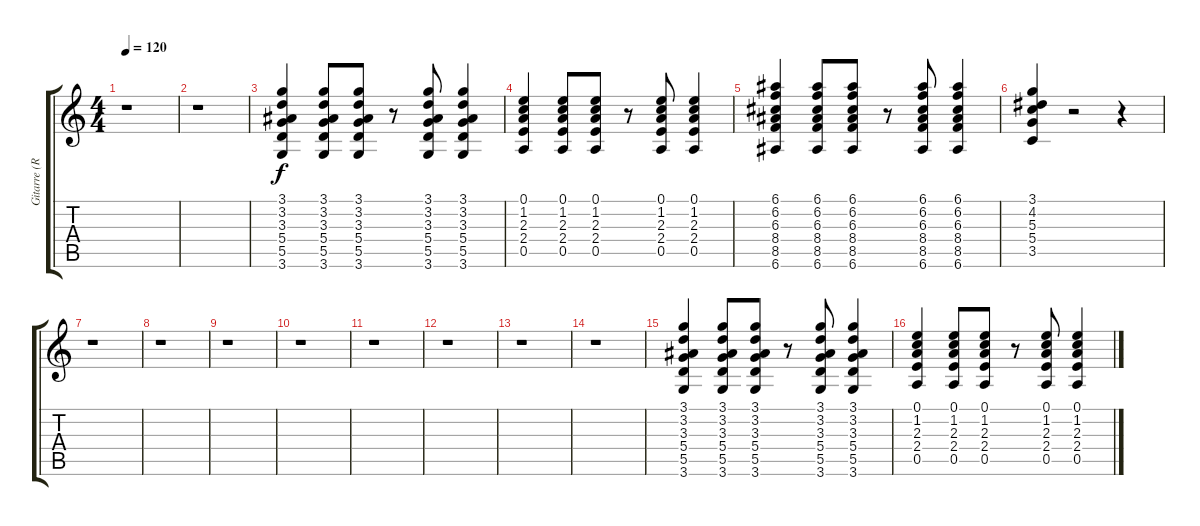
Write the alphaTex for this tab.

\track ("Gitarre (Rytthmus)" "Gitarre (R") {instrument acousticguitarsteel}
\staff {score tabs}
\tuning (E4 B3 G3 D3 A2 E2) {hide}
\ts (4 4)
\tempo 120
\clef g2
\ks c
r.1{dy f} |
r.1 |
(3.1 3.2 3.3 5.4 5.5 3.6).4 (3.1 3.2 3.3 5.4 5.5 3.6).8 (3.1 3.2 3.3 5.4 5.5 3.6).8 r.8 (3.1 3.2 3.3 5.4 5.5 3.6).8 (3.1 3.2 3.3 5.4 5.5 3.6).4 |
(0.1 1.2 2.3 2.4 0.5).4 (0.1 1.2 2.3 2.4 0.5).8 (0.1 1.2 2.3 2.4 0.5).8 r.8 (0.1 1.2 2.3 2.4 0.5).8 (0.1 1.2 2.3 2.4 0.5).4 |
(6.1 6.2 6.3 8.4 8.5 6.6).4 (6.1 6.2 6.3 8.4 8.5 6.6).8 (6.1 6.2 6.3 8.4 8.5 6.6).8 r.8 (6.1 6.2 6.3 8.4 8.5 6.6).8 (6.1 6.2 6.3 8.4 8.5 6.6).4 |
(3.1 4.2 5.3 5.4 3.5).4 r.2 r.4 |
r.1 |
r.1 |
r.1 |
r.1 |
r.1 |
r.1 |
r.1 |
r.1 |
(3.1 3.2 3.3 5.4 5.5 3.6).4 (3.1 3.2 3.3 5.4 5.5 3.6).8 (3.1 3.2 3.3 5.4 5.5 3.6).8 r.8 (3.1 3.2 3.3 5.4 5.5 3.6).8 (3.1 3.2 3.3 5.4 5.5 3.6).4 |
(0.1 1.2 2.3 2.4 0.5).4 (0.1 1.2 2.3 2.4 0.5).8 (0.1 1.2 2.3 2.4 0.5).8 r.8 (0.1 1.2 2.3 2.4 0.5).8 (0.1 1.2 2.3 2.4 0.5).4
